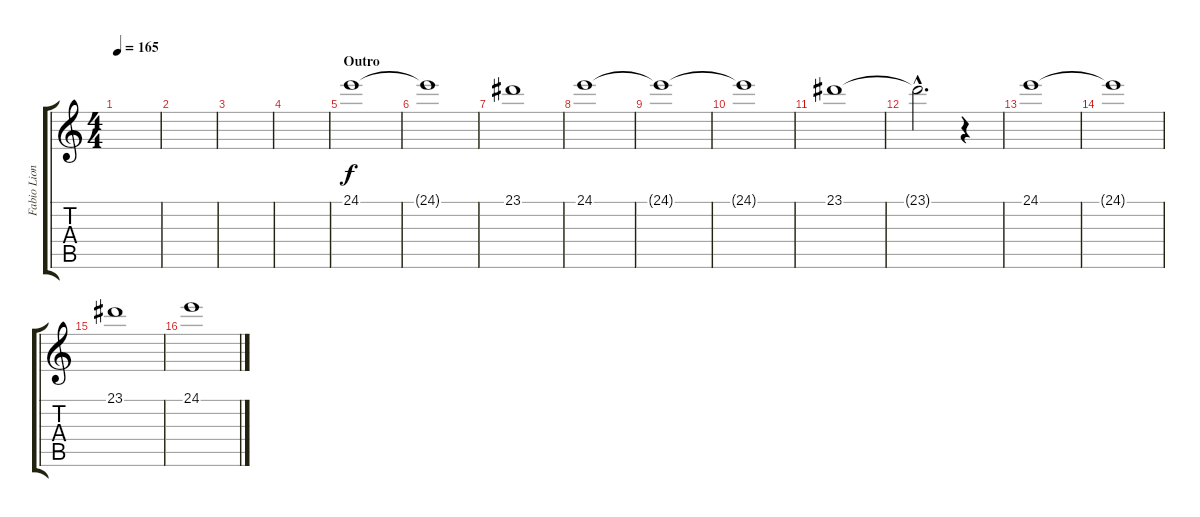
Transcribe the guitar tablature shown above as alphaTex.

\track ("Fabio Lione (Bck vocals)" "Fabio Lion") {instrument lead6voice}
\staff {score tabs}
\tuning (E4 B3 G3 D3 A2 E2) {hide}
\ts (4 4)
\tempo 165
\clef g2
\ks c
|
|
|
|
\section ("" "Outro")
24.1.1 |
24.1{t}.1 |
23.1.1 |
24.1.1 |
24.1{t}.1 |
24.1{t}.1 |
23.1.1 |
23.1{hac t}.2{d} r.4 |
24.1.1 |
24.1{t}.1 |
23.1.1 |
24.1.1{volume 8}
